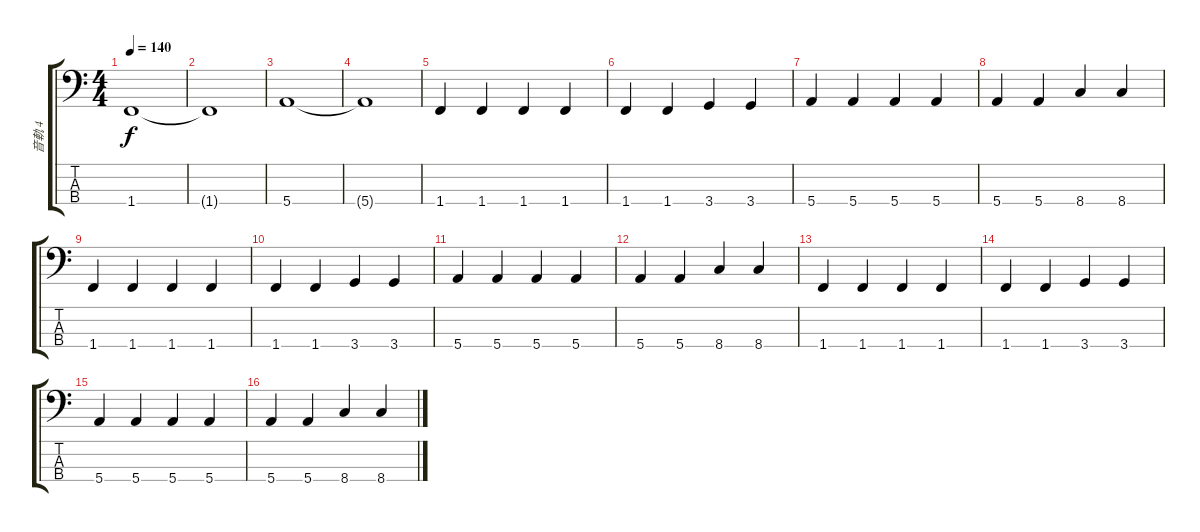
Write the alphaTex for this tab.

\track ("音軌 4" "音軌 4") {instrument electricbassfinger}
\staff {score tabs}
\tuning (G2 D2 A1 E1) {hide}
\ts (4 4)
\tempo 140
\clef f4
\ks c
1.4.1{dy f} |
1.4{t}.1 |
5.4.1 |
5.4{t}.1 |
1.4.4 1.4.4 1.4.4 1.4.4 |
1.4.4 1.4.4 3.4.4 3.4.4 |
5.4.4 5.4.4 5.4.4 5.4.4 |
5.4.4 5.4.4 8.4.4 8.4.4 |
1.4.4 1.4.4 1.4.4 1.4.4 |
1.4.4 1.4.4 3.4.4 3.4.4 |
5.4.4 5.4.4 5.4.4 5.4.4 |
5.4.4 5.4.4 8.4.4 8.4.4 |
1.4.4 1.4.4 1.4.4 1.4.4 |
1.4.4 1.4.4 3.4.4 3.4.4 |
5.4.4 5.4.4 5.4.4 5.4.4 |
5.4.4 5.4.4 8.4.4 8.4.4
